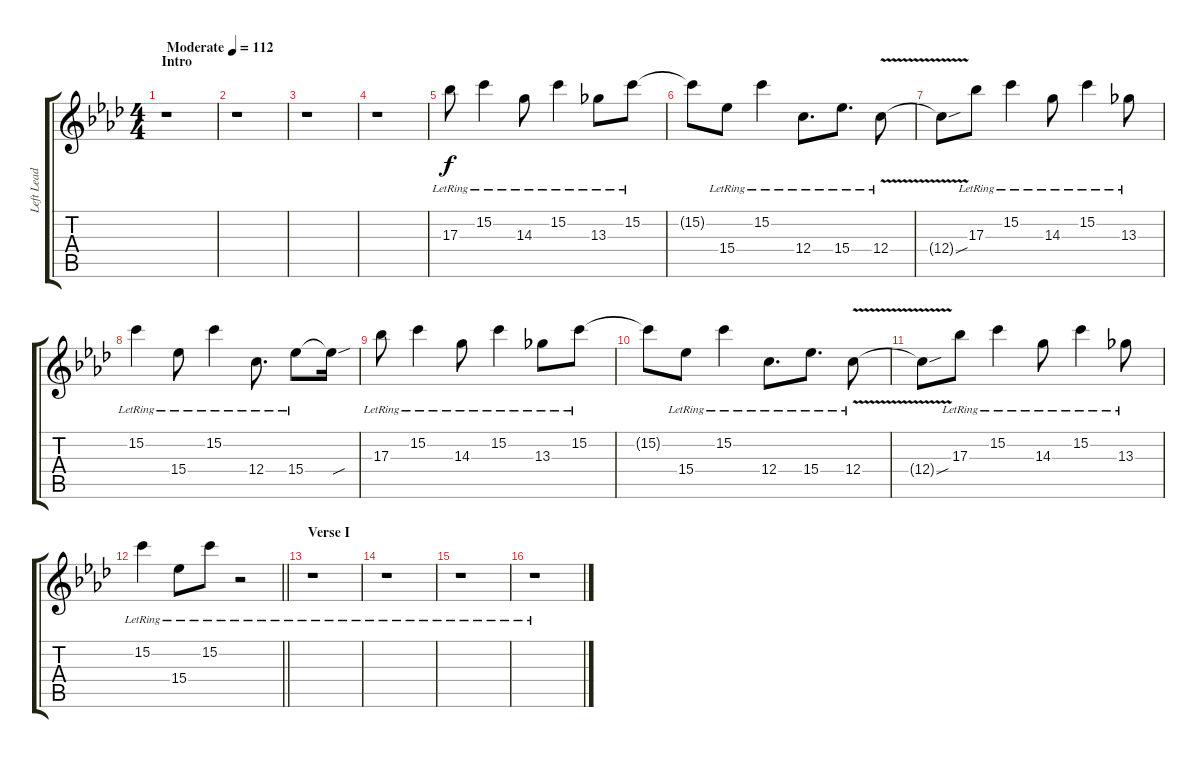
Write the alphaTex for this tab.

\track ("Left Lead Guitar" "Left Lead ") {instrument electricguitarclean}
\staff {score tabs}
\tuning (D4 A3 F3 C3 G2 C2) {hide}
\ts (4 4)
\section ("" "Intro")
\tempo (112 "Moderate")
\clef g2
\ks ab
r.1{dy f instrument electricguitarclean} |
r.1 |
r.1 |
r.1 |
17.3{lr}.8 15.2{lr}.4 14.3{lr}.8 15.2{lr}.4 13.3{lr}.8 15.2{lr}.8 |
15.2{t}.8 15.4{lr}.8 15.2{lr}.4 12.4{lr}.8{d} 15.4{lr}.8{d} 12.4{v lr}.8 |
12.4{sou t}.8 17.3{lr}.8 15.2{lr}.4 14.3{lr}.8 15.2{lr}.4 13.3{lr}.8 |
15.2{lr}.4 15.4{lr}.8 15.2{lr}.4 12.4{lr}.8{d} 15.4{lr}.8 15.4{sou t}.16 |
17.3{lr}.8 15.2{lr}.4 14.3{lr}.8 15.2{lr}.4 13.3{lr}.8 15.2{lr}.8 |
15.2{t}.8 15.4{lr}.8 15.2{lr}.4 12.4{lr}.8{d} 15.4{lr}.8{d} 12.4{v lr}.8 |
12.4{sou t}.8 17.3{lr}.8 15.2{lr}.4 14.3{lr}.8 15.2{lr}.4 13.3{lr}.8 |
\barLineRight lightlight
15.2{lr}.4 15.4{lr}.8 15.2{lr}.8 r.2 |
\section ("" "Verse I")
r.1 |
r.1 |
r.1 |
r.1
